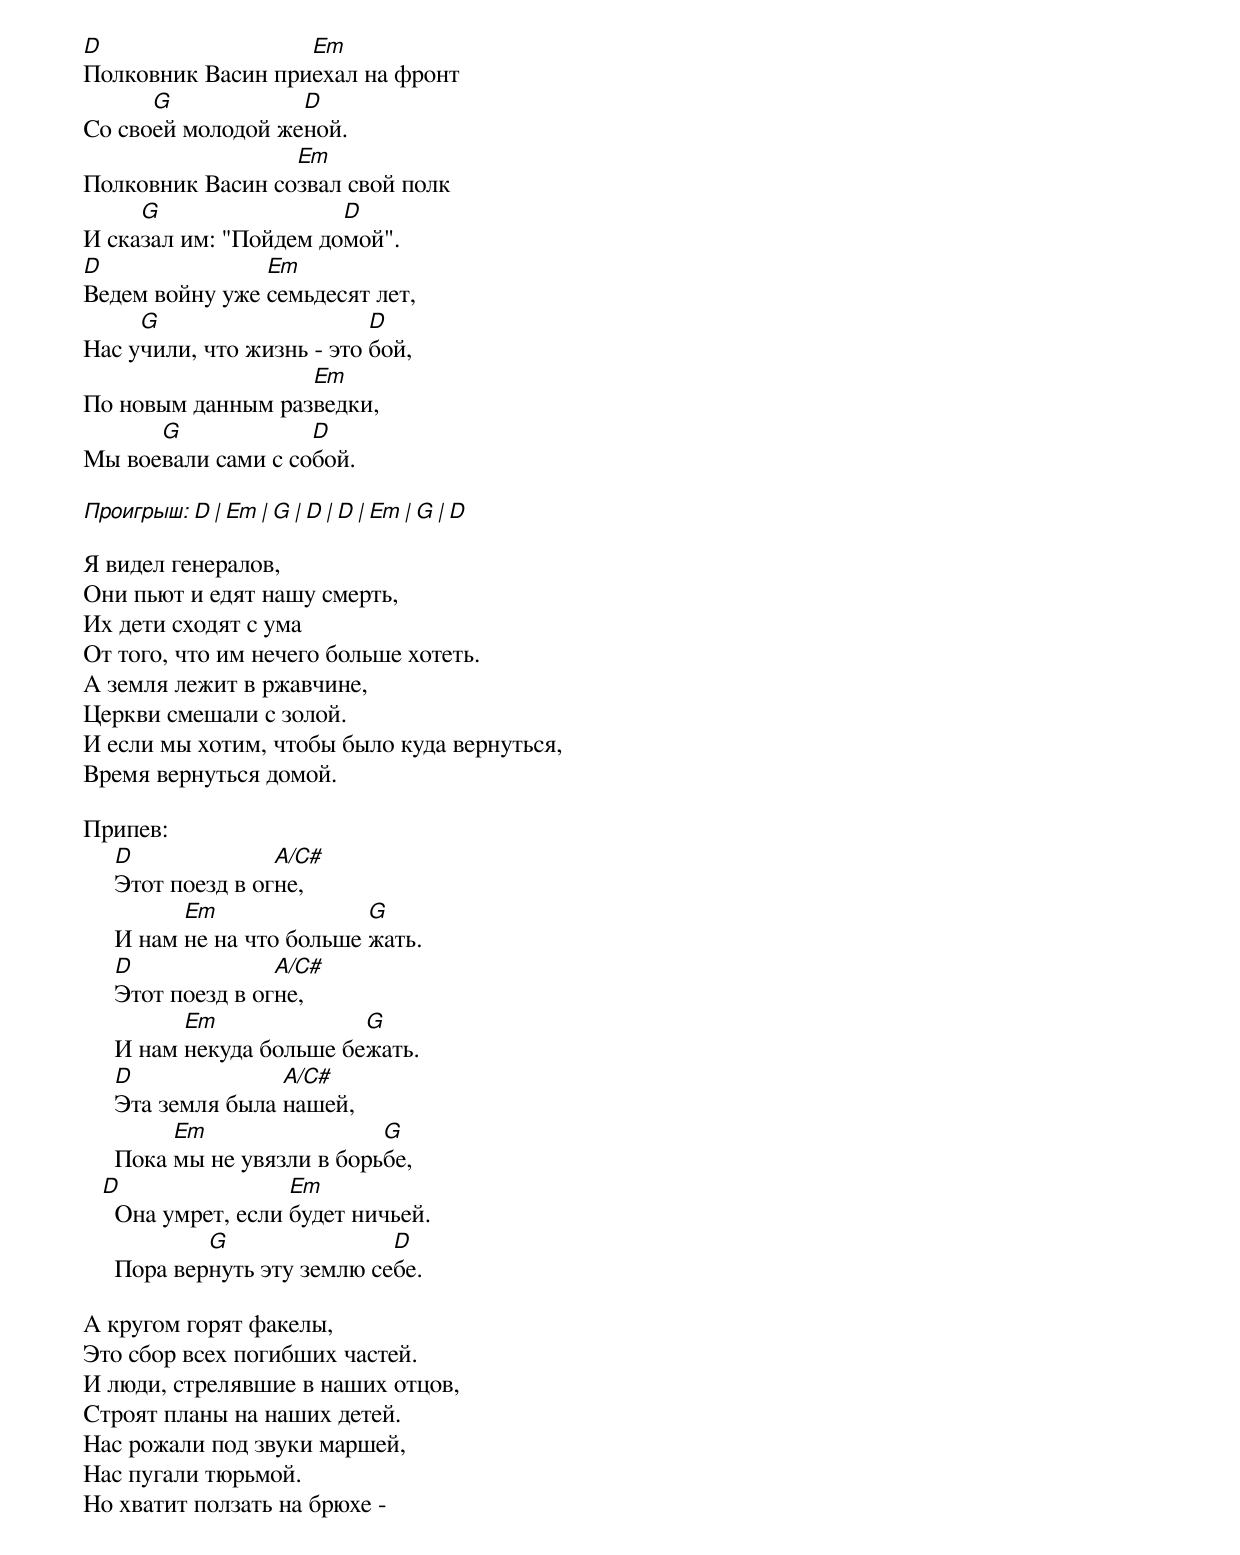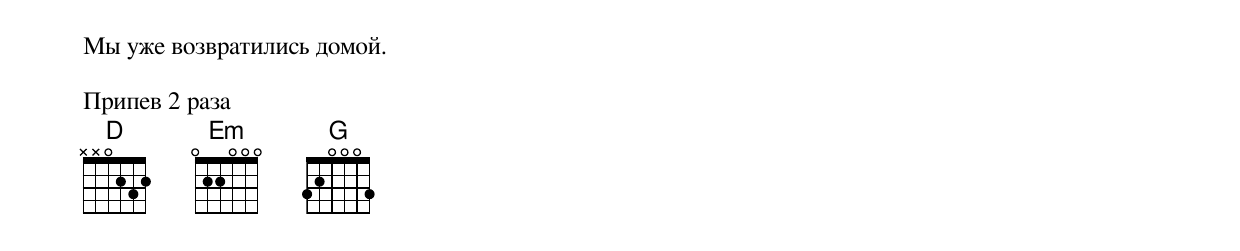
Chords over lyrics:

D                  Em
Полковник Васин приехал на фронт
      G            D
Со своей молодой женой.
                  Em
Полковник Васин созвал свой полк
     G                 D
И сказал им: "Пойдем домой".
D               Em
Ведем войну уже семьдесят лет,
     G                     D
Нас учили, что жизнь - это бой,
                   Em
По новым данным разведки,
      G             D
Мы воевали сами с собой.

Проигрыш: D | Em | G | D | D | Em | G | D

Я видел генералов,
Они пьют и едят нашу смерть,
Их дети сходят с ума
От того, что им нечего больше хотеть.
А земля лежит в ржавчине,
Церкви смешали с золой.
И если мы хотим, чтобы было куда вернуться,
Время вернуться домой.

Припев:
     D              A/C#
     Этот поезд в огне,
           Em               G
     И нам не на что больше жать.
     D              A/C#
     Этот поезд в огне,
           Em              G
     И нам некуда больше бежать.
     D              A/C#
     Эта земля была нашей,
          Em                 G
     Пока мы не увязли в борьбе,
   D                 Em
     Она умрет, если будет ничьей.
             G                D
     Пора вернуть эту землю себе.

А кругом горят факелы,
Это сбор всех погибших частей.
И люди, стрелявшие в наших отцов,
Строят планы на наших детей.
Нас рожали под звуки маршей,
Нас пугали тюрьмой.
Но хватит ползать на брюхе -
Мы уже возвратились домой.

Припев 2 раза
